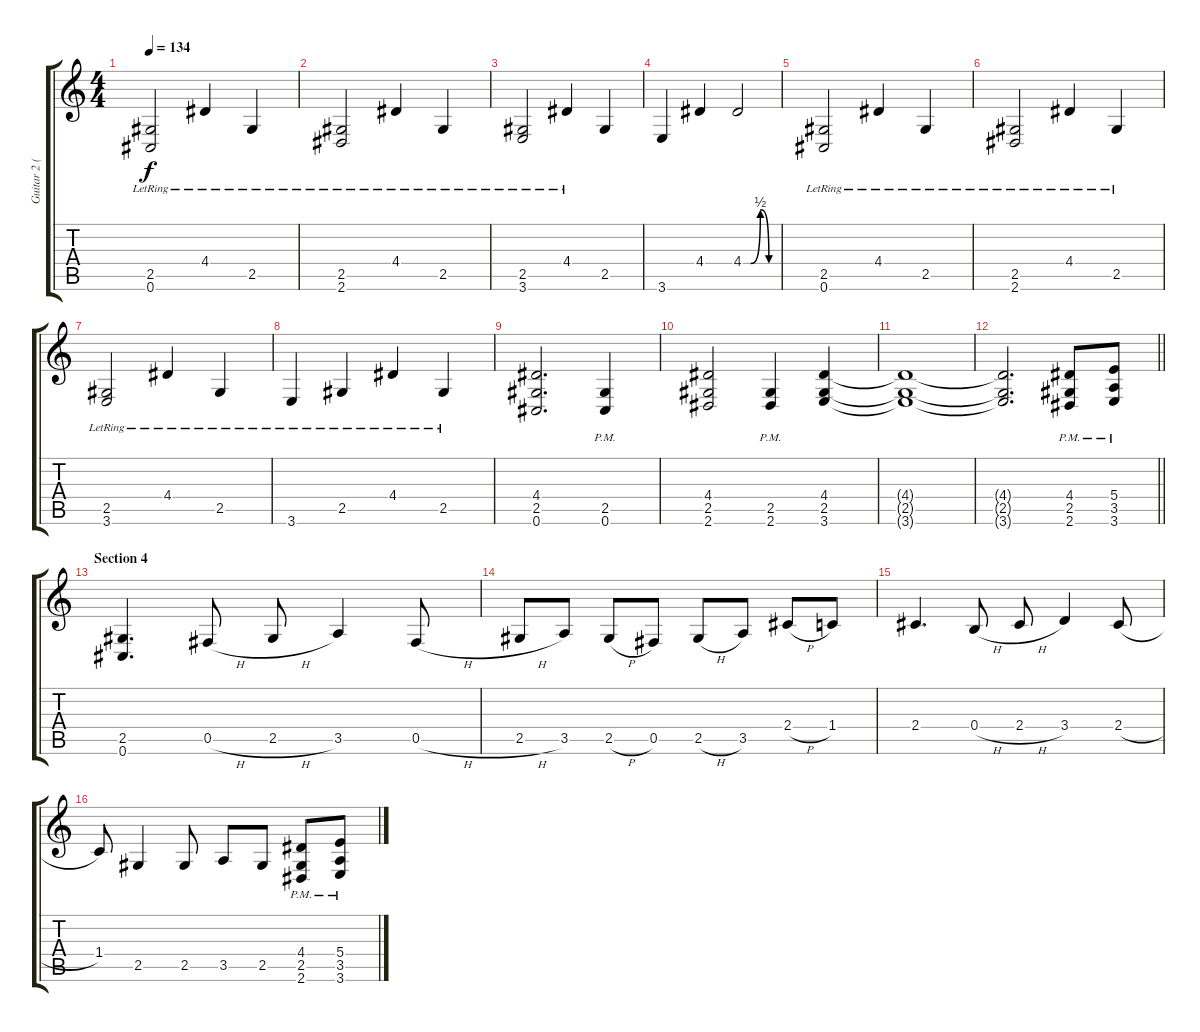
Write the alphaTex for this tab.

\track ("Guitar 2 (Distortion)" "Guitar 2 (") {instrument distortionguitar}
\staff {score tabs}
\tuning (Db4 Ab3 E3 B2 Gb2 Db2) {hide}
\ts (4 4)
\tempo 134
\clef g2
\ks c
(2.5{lr} 0.6{lr}).2{dy f} 4.4{lr}.4 2.5{lr}.4 |
(2.5{lr} 2.6{lr}).2 4.4{lr}.4 2.5{lr}.4 |
(2.5{lr} 3.6{lr}).2 4.4{lr}.4 2.5.4 |
3.6.4 4.4.4 4.4{be (custom 0 0 13 0 30 2 45 0 60 0)}.2 |
(2.5{lr} 0.6{lr}).2 4.4{lr}.4 2.5{lr}.4 |
(2.5{lr} 2.6{lr}).2 4.4{lr}.4 2.5{lr}.4 |
(2.5{lr} 3.6{lr}).2 4.4{lr}.4 2.5{lr}.4 |
3.6{lr}.4 2.5{lr}.4 4.4{lr}.4 2.5{lr}.4 |
(4.4 2.5 0.6).2{d} (2.5{pm} 0.6{pm}).4 |
(4.4 2.5 2.6).2 (2.5{pm} 2.6{pm}).4 (4.4 2.5 3.6).4 |
(4.4{t} 2.5{t} 3.6{t}).1 |
\barLineRight lightlight
(4.4{t} 2.5{t} 3.6{t}).2{d} (4.4{pm} 2.5{pm} 2.6{pm}).8 (5.4{pm} 3.5{pm} 3.6{pm}).8 |
\section ("" "Section 4")
(2.5 0.6).4{d} 0.5{h}.8 2.5{h}.8 3.5.4 0.5{h}.8 |
2.5{h}.8 3.5.8 2.5{h}.8 0.5.8 2.5{h}.8 3.5.8 2.4{h}.8 1.4.8 |
2.4.4{d} 0.4{h}.8 2.4{h}.8 3.4.4 2.4{h}.8 |
1.4.8 2.5.4 2.5.8 3.5.8 2.5.8 (4.4{pm} 2.5{pm} 2.6{pm}).8 (5.4{pm} 3.5{pm} 3.6{pm}).8
